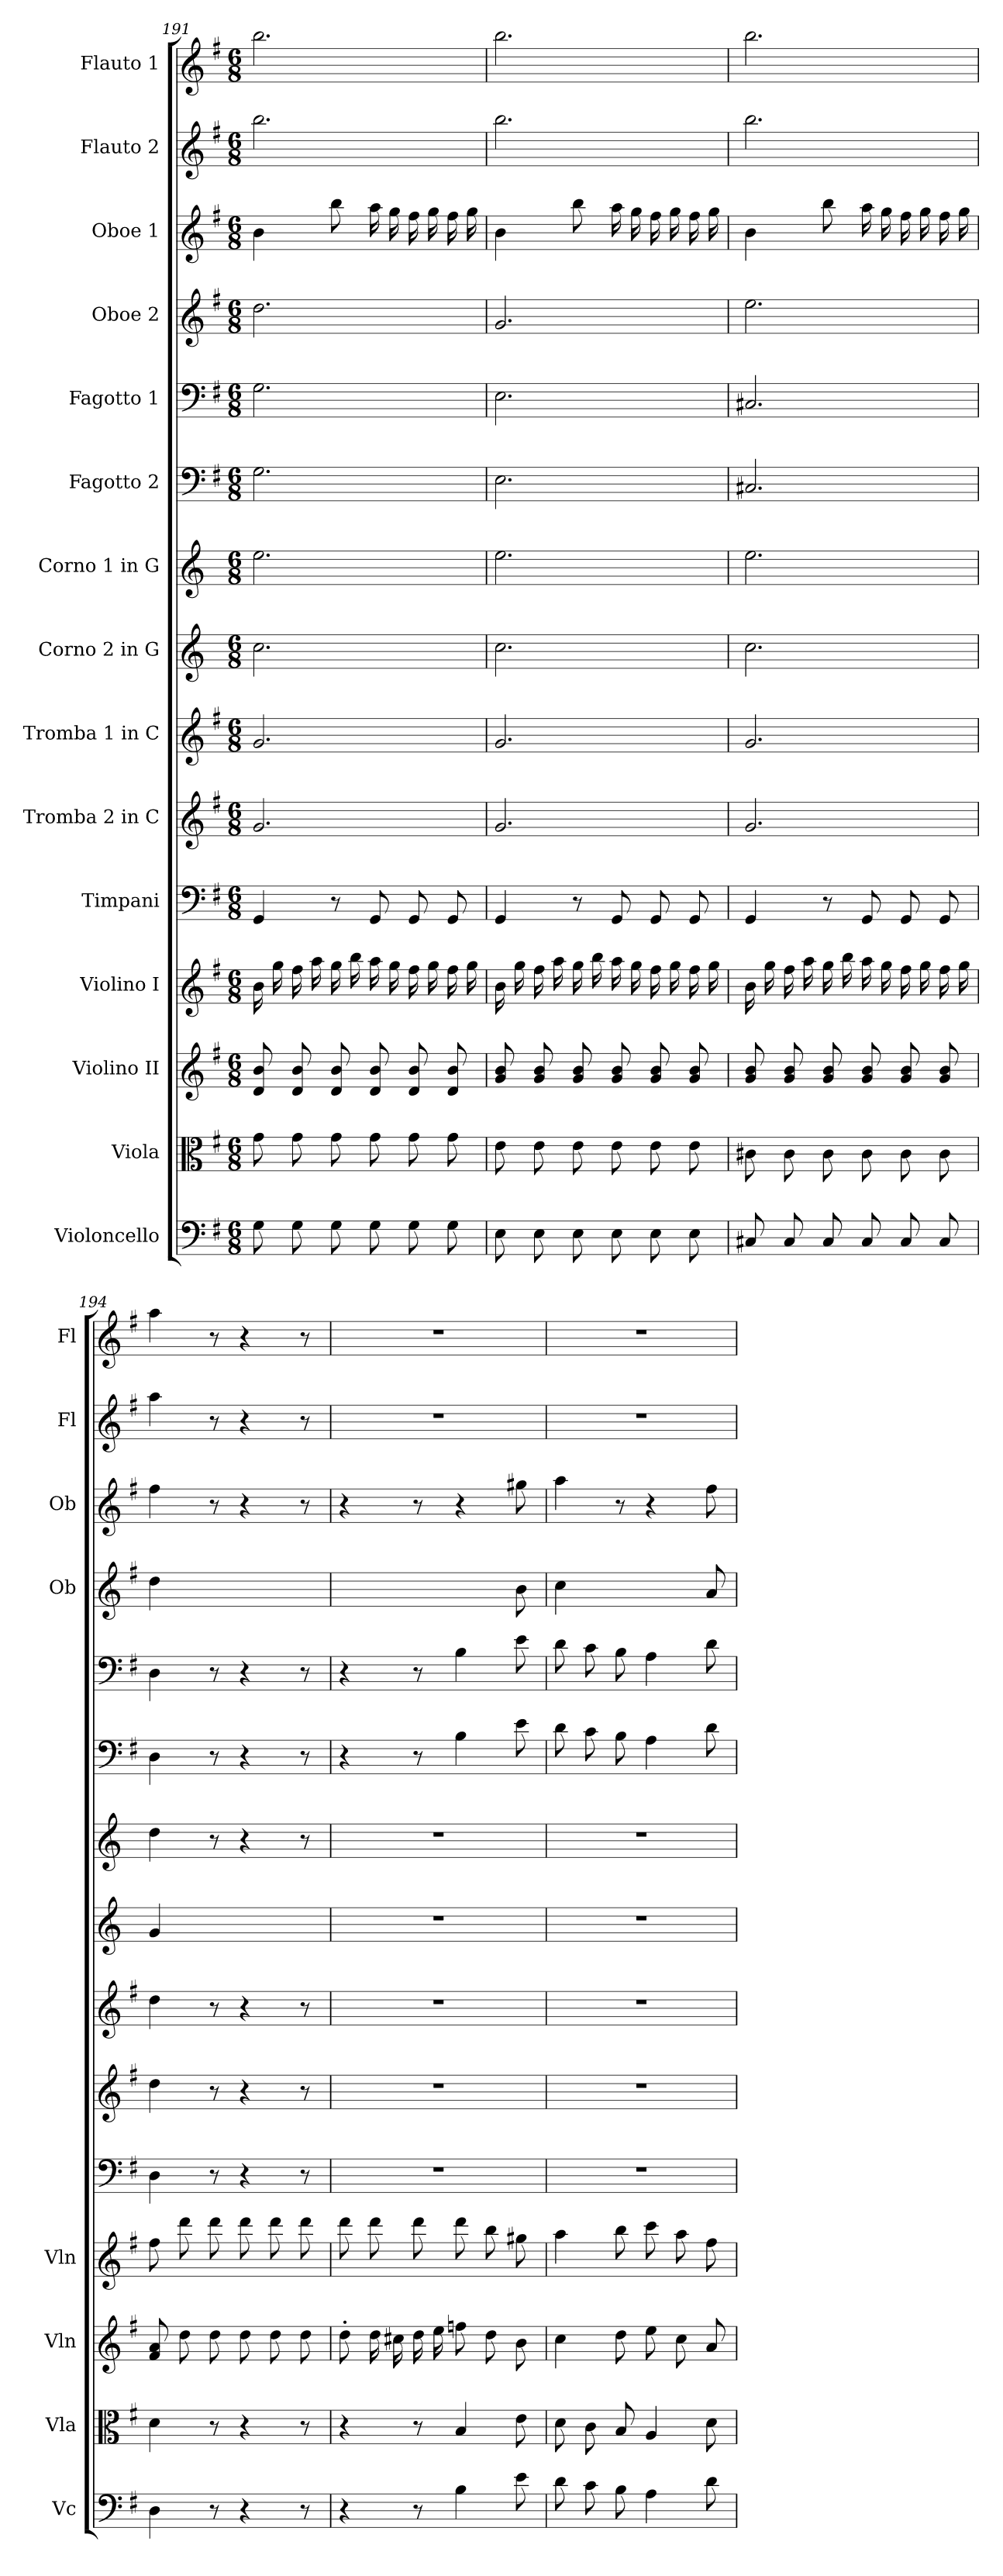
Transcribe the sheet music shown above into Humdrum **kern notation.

**kern	**kern	**kern	**kern	**kern	**kern	**kern	**kern	**kern	**kern	**kern	**kern	**kern	**kern	**kern
*part15	*part14	*part13	*part12	*part11	*part10	*part9	*part8	*part7	*part6	*part5	*part4	*part3	*part2	*part1
*staff15	*staff14	*staff13	*staff12	*staff11	*staff10	*staff9	*staff8	*staff7	*staff6	*staff5	*staff4	*staff3	*staff2	*staff1
*I"Violoncello	*I"Viola	*I"Violino II	*I"Violino I	*I"Timpani	*I"Tromba 2 in C	*I"Tromba 1 in C	*I"Corno 2 in G	*I"Corno 1 in G	*I"Fagotto 2	*I"Fagotto 1	*I"Oboe 2	*I"Oboe 1	*I"Flauto 2	*I"Flauto 1
*I'Vc	*I'Vla	*I'Vln	*I'Vln	*	*	*	*	*	*	*	*I'Ob	*I'Ob	*I'Fl	*I'Fl
*clefF4	*clefC3	*clefG2	*clefG2	*clefF4	*clefG2	*clefG2	*clefG2	*clefG2	*clefF4	*clefF4	*clefG2	*clefG2	*clefG2	*clefG2
*	*	*	*	*	*ITrd1c2	*ITrd1c2	*ITrd-4c-7	*ITrd-4c-7	*	*	*	*	*	*
*k[f#]	*k[f#]	*k[f#]	*k[f#]	*k[f#]	*k[b-]	*k[b-]	*k[f#]	*k[f#]	*k[f#]	*k[f#]	*k[f#]	*k[f#]	*k[f#]	*k[f#]
*G:	*G:	*G:	*G:	*G:	*F:	*F:	*G:	*G:	*G:	*G:	*G:	*G:	*G:	*G:
*M6/8	*M6/8	*M6/8	*M6/8	*M6/8	*M6/8	*M6/8	*M6/8	*M6/8	*M6/8	*M6/8	*M6/8	*M6/8	*M6/8	*M6/8
=191	=191	=191	=191	=191	=191	=191	=191	=191	=191	=191	=191	=191	=191	=191
8G	8g	8d 8b	16b	4GG	2.f	2.f	2.gg	2.bb	2.G	2.G	2.dd	4b	2.bb	2.bb
.	.	.	16gg	.	.	.	.	.	.	.	.	.	.	.
8G	8g	8d 8b	16ff#	.	.	.	.	.	.	.	.	.	.	.
.	.	.	16aa	.	.	.	.	.	.	.	.	.	.	.
8G	8g	8d 8b	16gg	8r	.	.	.	.	.	.	.	8bb	.	.
.	.	.	16bb	.	.	.	.	.	.	.	.	.	.	.
8G	8g	8d 8b	16aa	8GG	.	.	.	.	.	.	.	16aa	.	.
.	.	.	16gg	.	.	.	.	.	.	.	.	16gg	.	.
8G	8g	8d 8b	16ff#	8GG	.	.	.	.	.	.	.	16ff#	.	.
.	.	.	16gg	.	.	.	.	.	.	.	.	16gg	.	.
8G	8g	8d 8b	16ff#	8GG	.	.	.	.	.	.	.	16ff#	.	.
.	.	.	16gg	.	.	.	.	.	.	.	.	16gg	.	.
=192	=192	=192	=192	=192	=192	=192	=192	=192	=192	=192	=192	=192	=192	=192
8E	8e	8g 8b	16b	4GG	2.f	2.f	2.gg	2.bb	2.E	2.E	2.g	4b	2.bb	2.bb
.	.	.	16gg	.	.	.	.	.	.	.	.	.	.	.
8E	8e	8g 8b	16ff#	.	.	.	.	.	.	.	.	.	.	.
.	.	.	16aa	.	.	.	.	.	.	.	.	.	.	.
8E	8e	8g 8b	16gg	8r	.	.	.	.	.	.	.	8bb	.	.
.	.	.	16bb	.	.	.	.	.	.	.	.	.	.	.
8E	8e	8g 8b	16aa	8GG	.	.	.	.	.	.	.	16aa	.	.
.	.	.	16gg	.	.	.	.	.	.	.	.	16gg	.	.
8E	8e	8g 8b	16ff#	8GG	.	.	.	.	.	.	.	16ff#	.	.
.	.	.	16gg	.	.	.	.	.	.	.	.	16gg	.	.
8E	8e	8g 8b	16ff#	8GG	.	.	.	.	.	.	.	16ff#	.	.
.	.	.	16gg	.	.	.	.	.	.	.	.	16gg	.	.
=193	=193	=193	=193	=193	=193	=193	=193	=193	=193	=193	=193	=193	=193	=193
8C#X	8c#X	8g 8b	16b	4GG	2.f	2.f	2.gg	2.bb	2.C#X	2.C#X	2.ee	4b	2.bb	2.bb
.	.	.	16gg	.	.	.	.	.	.	.	.	.	.	.
8C#	8c#	8g 8b	16ff#	.	.	.	.	.	.	.	.	.	.	.
.	.	.	16aa	.	.	.	.	.	.	.	.	.	.	.
8C#	8c#	8g 8b	16gg	8r	.	.	.	.	.	.	.	8bb	.	.
.	.	.	16bb	.	.	.	.	.	.	.	.	.	.	.
8C#	8c#	8g 8b	16aa	8GG	.	.	.	.	.	.	.	16aa	.	.
.	.	.	16gg	.	.	.	.	.	.	.	.	16gg	.	.
8C#	8c#	8g 8b	16ff#	8GG	.	.	.	.	.	.	.	16ff#	.	.
.	.	.	16gg	.	.	.	.	.	.	.	.	16gg	.	.
8C#	8c#	8g 8b	16ff#	8GG	.	.	.	.	.	.	.	16ff#	.	.
.	.	.	16gg	.	.	.	.	.	.	.	.	16gg	.	.
=194	=194	=194	=194	=194	=194	=194	=194	=194	=194	=194	=194	=194	=194	=194
4D	4d	8f# 8a	8ff#	4D	4cc	4cc	4dd	4aa	4D	4D	4dd	4ff#	4aa	4aa
.	.	8dd	8ddd	.	.	.	.	.	.	.	.	.	.	.
8r	8r	8dd	8ddd	8r	8r	8r	8ryy	8r	8r	8r	8ryy	8r	8r	8r
4r	4r	8dd	8ddd	4r	4r	4r	4ryy	4r	4r	4r	4ryy	4r	4r	4r
.	.	8dd	8ddd	.	.	.	.	.	.	.	.	.	.	.
8r	8r	8dd	8ddd	8r	8r	8r	8ryy	8r	8r	8r	8ryy	8r	8r	8r
=195	=195	=195	=195	=195	=195	=195	=195	=195	=195	=195	=195	=195	=195	=195
4r	4r	8dd'	8ddd	2.r	2.r	2.r	2.r	2.r	4r	4r	4ryy	4r	2.r	2.r
.	.	16dd	8ddd	.	.	.	.	.	.	.	.	.	.	.
.	.	16cc#X	.	.	.	.	.	.	.	.	.	.	.	.
8r	8r	16dd	8ddd	.	.	.	.	.	8r	8r	8ryy	8r	.	.
.	.	16ee	.	.	.	.	.	.	.	.	.	.	.	.
4B	4B	8ffn	8ddd	.	.	.	.	.	4B	4B	4ryy	4r	.	.
.	.	8dd	8bb	.	.	.	.	.	.	.	.	.	.	.
8e	8e	8b	8gg#X	.	.	.	.	.	8e	8e	8b	8gg#X	.	.
=196	=196	=196	=196	=196	=196	=196	=196	=196	=196	=196	=196	=196	=196	=196
8d	8d	4cc	4aa	2.r	2.r	2.r	2.r	2.r	8d	8d	4cc	4aa	2.r	2.r
8c	8c	.	.	.	.	.	.	.	8c	8c	.	.	.	.
8B	8B	8dd	8bb	.	.	.	.	.	8B	8B	8ryy	8r	.	.
4A	4A	8ee	8ccc	.	.	.	.	.	4A	4A	4ryy	4r	.	.
.	.	8cc	8aa	.	.	.	.	.	.	.	.	.	.	.
8d	8d	8a	8ff#	.	.	.	.	.	8d	8d	8a	8ff#	.	.
=	=	=	=	=	=	=	=	=	=	=	=	=	=	=
*-	*-	*-	*-	*-	*-	*-	*-	*-	*-	*-	*-	*-	*-	*-
